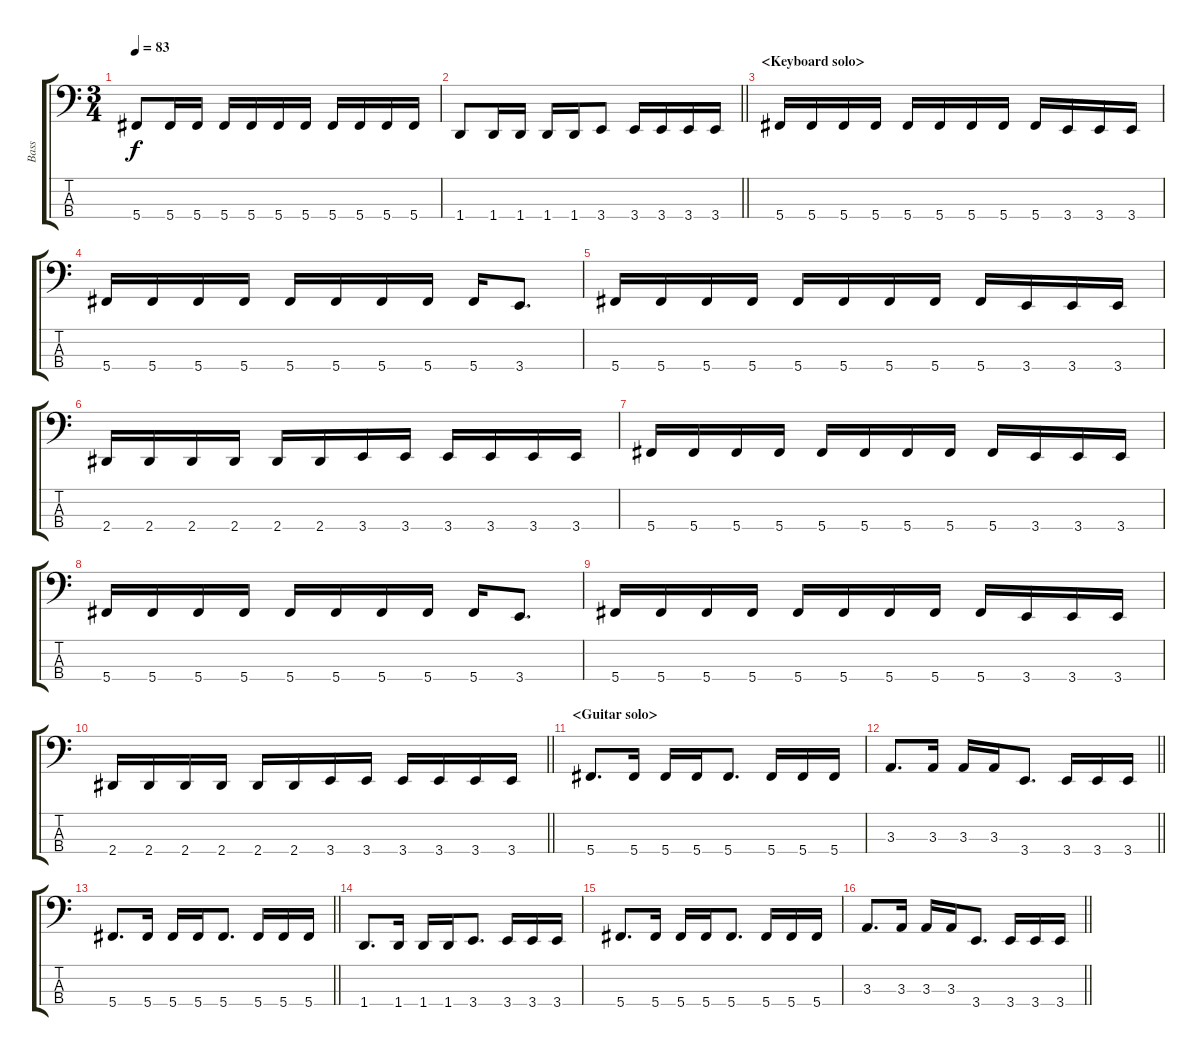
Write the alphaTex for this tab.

\track ("Bass" "Bass") {instrument electricbassfinger}
\staff {score tabs}
\tuning (E2 B1 Gb1 Db1) {hide}
\ts (3 4)
\tempo 83
\clef f4
\ks c
5.4.8{dy f} 5.4.16 5.4.16 5.4.16 5.4.16 5.4.16 5.4.16 5.4.16 5.4.16 5.4.16 5.4.16 |
\barLineRight lightlight
1.4.8 1.4.16 1.4.16 1.4.16 1.4.16 3.4.8 3.4.16 3.4.16 3.4.16 3.4.16 |
\section ("" "<Keyboard solo>")
5.4.16 5.4.16 5.4.16 5.4.16 5.4.16 5.4.16 5.4.16 5.4.16 5.4.16 3.4.16 3.4.16 3.4.16 |
5.4.16 5.4.16 5.4.16 5.4.16 5.4.16 5.4.16 5.4.16 5.4.16 5.4.16 3.4.8{d} |
5.4.16 5.4.16 5.4.16 5.4.16 5.4.16 5.4.16 5.4.16 5.4.16 5.4.16 3.4.16 3.4.16 3.4.16 |
2.4.16 2.4.16 2.4.16 2.4.16 2.4.16 2.4.16 3.4.16 3.4.16 3.4.16 3.4.16 3.4.16 3.4.16 |
5.4.16 5.4.16 5.4.16 5.4.16 5.4.16 5.4.16 5.4.16 5.4.16 5.4.16 3.4.16 3.4.16 3.4.16 |
5.4.16 5.4.16 5.4.16 5.4.16 5.4.16 5.4.16 5.4.16 5.4.16 5.4.16 3.4.8{d} |
5.4.16 5.4.16 5.4.16 5.4.16 5.4.16 5.4.16 5.4.16 5.4.16 5.4.16 3.4.16 3.4.16 3.4.16 |
\barLineRight lightlight
2.4.16 2.4.16 2.4.16 2.4.16 2.4.16 2.4.16 3.4.16 3.4.16 3.4.16 3.4.16 3.4.16 3.4.16 |
\section ("" "<Guitar solo>")
5.4.8{d} 5.4.16 5.4.16 5.4.16 5.4.8{d} 5.4.16 5.4.16 5.4.16 |
\barLineRight lightlight
3.3.8{d} 3.3.16 3.3.16 3.3.16 3.4.8{d} 3.4.16 3.4.16 3.4.16 |
\barLineRight lightlight
5.4.8{d} 5.4.16 5.4.16 5.4.16 5.4.8{d} 5.4.16 5.4.16 5.4.16 |
1.4.8{d} 1.4.16 1.4.16 1.4.16 3.4.8{d} 3.4.16 3.4.16 3.4.16 |
5.4.8{d} 5.4.16 5.4.16 5.4.16 5.4.8{d} 5.4.16 5.4.16 5.4.16 |
\barLineRight lightlight
3.3.8{d} 3.3.16 3.3.16 3.3.16 3.4.8{d} 3.4.16 3.4.16 3.4.16
